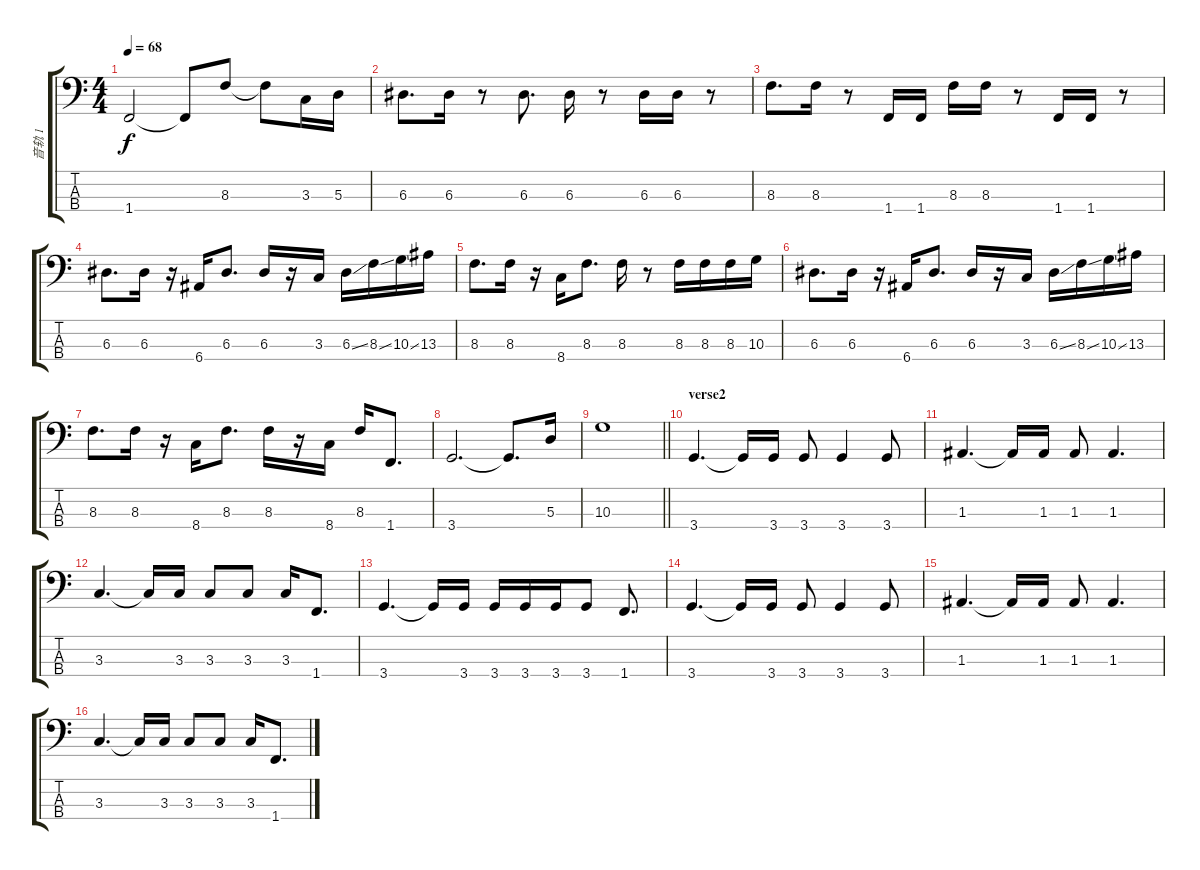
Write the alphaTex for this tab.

\track ("音轨 1" "音轨 1") {instrument electricbassfinger}
\staff {score tabs}
\tuning (G2 D2 A1 E1) {hide}
\ts (4 4)
\tempo 68
\clef f4
\ks c
1.4.2{dy f} 1.4{t}.8 8.3.8 8.3{t}.8 3.3.16 5.3.16 |
6.3.8{d} 6.3.16 r.8 6.3.8{d} 6.3.16 r.8 6.3.16 6.3.16 r.8 |
8.3.8{d} 8.3.16 r.8 1.4.16 1.4.16 8.3.16 8.3.16 r.8 1.4.16 1.4.16 r.8 |
6.3.8{d} 6.3.16 r.16 6.4.16 6.3.8{d} 6.3.16 r.16 3.3.16 6.3{ss}.16 8.3{ss}.16 10.3{ss}.16 13.3.16 |
8.3.8{d} 8.3.16 r.16 8.4.16 8.3.8{d} 8.3.16 r.8 8.3.16 8.3.16 8.3.16 10.3.16 |
6.3.8{d} 6.3.16 r.16 6.4.16 6.3.8{d} 6.3.16 r.16 3.3.16 6.3{ss}.16 8.3{ss}.16 10.3{ss}.16 13.3.16 |
8.3.8{d} 8.3.16 r.16 8.4.16 8.3.8{d} 8.3.16 r.16 8.4.16 8.3.16 1.4.8{d} |
3.4.2{d} 3.4{t}.8{d} 5.3.16 |
\barLineRight lightlight
10.3.1 |
\section ("" "verse2")
3.4.4{d} 3.4{t}.16 3.4.16 3.4.8 3.4.4 3.4.8 |
1.3.4{d} 1.3{t}.16 1.3.16 1.3.8 1.3.4{d} |
3.3.4{d} 3.3{t}.16 3.3.16 3.3.8 3.3.8 3.3.16 1.4.8{d} |
3.4.4{d} 3.4{t}.16 3.4.16 3.4.16 3.4.16 3.4.16 3.4.8 1.4.8{d} |
3.4.4{d} 3.4{t}.16 3.4.16 3.4.8 3.4.4 3.4.8 |
1.3.4{d} 1.3{t}.16 1.3.16 1.3.8 1.3.4{d} |
3.3.4{d} 3.3{t}.16 3.3.16 3.3.8 3.3.8 3.3.16 1.4.8{d}
